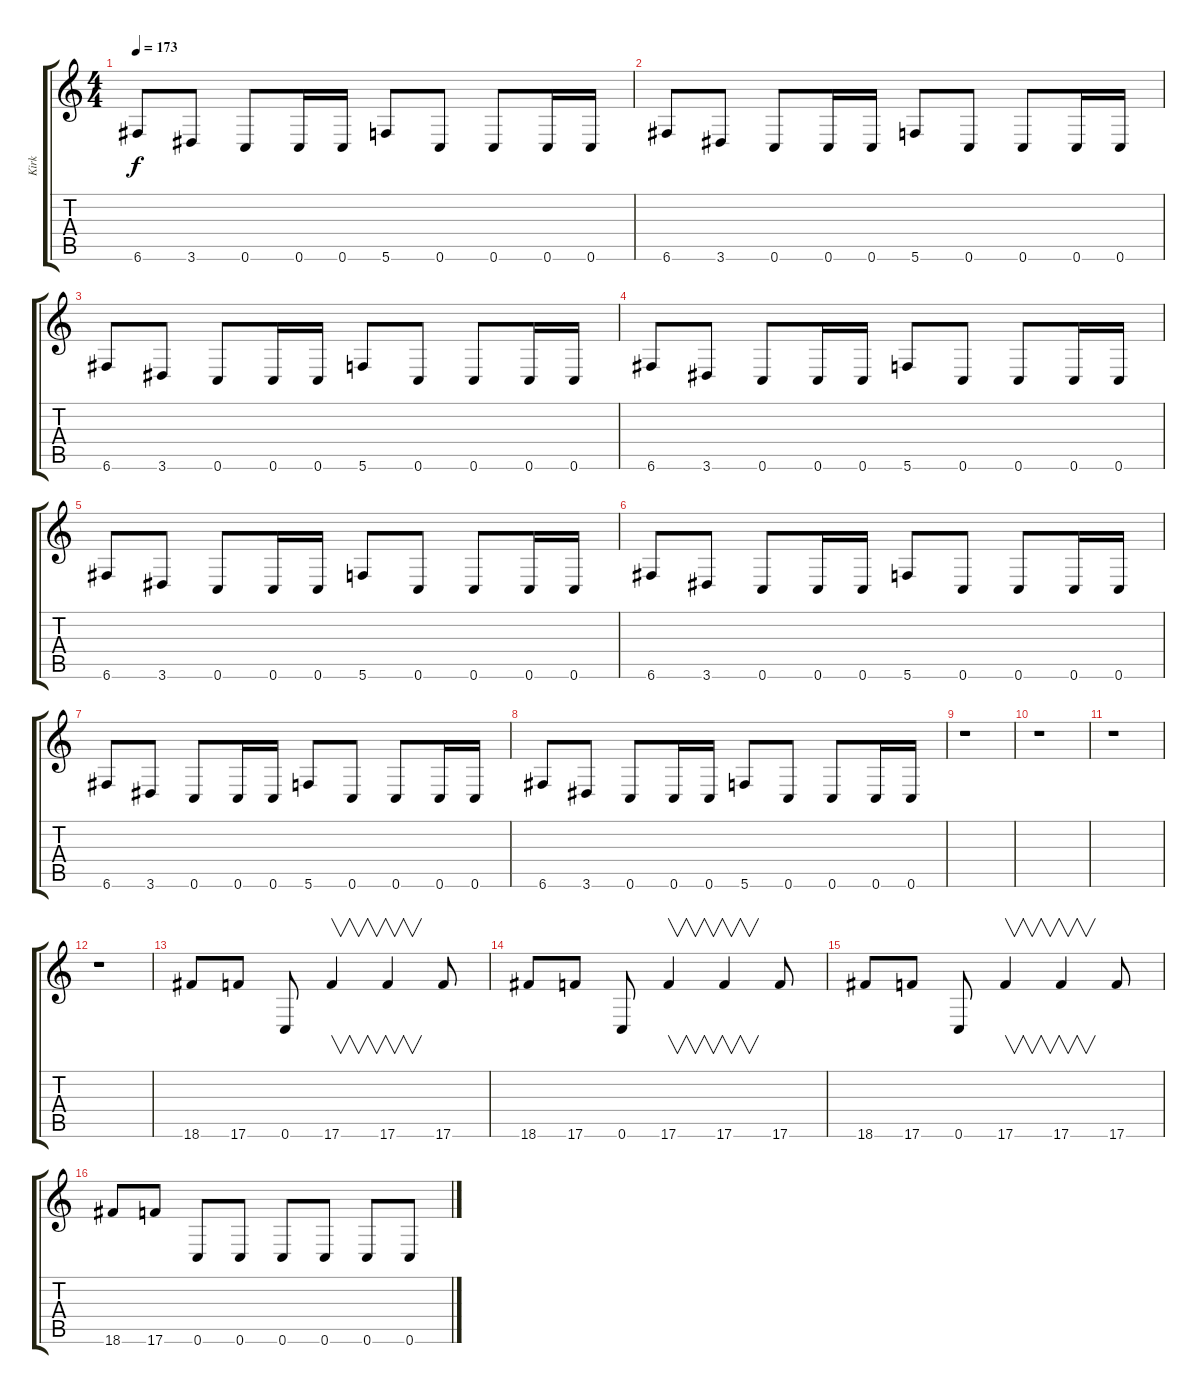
\track ("Kirk" "Kirk") {instrument distortionguitar}
\staff {score tabs}
\tuning (D4 A3 F3 C3 G2 C2) {hide}
\ts (4 4)
\tempo 173
\clef g2
\ks c
6.6.8{dy f} 3.6.8 0.6.8 0.6.16 0.6.16 5.6.8 0.6.8 0.6.8 0.6.16 0.6.16 |
6.6.8 3.6.8 0.6.8 0.6.16 0.6.16 5.6.8 0.6.8 0.6.8 0.6.16 0.6.16 |
6.6.8 3.6.8 0.6.8 0.6.16 0.6.16 5.6.8 0.6.8 0.6.8 0.6.16 0.6.16 |
6.6.8 3.6.8 0.6.8 0.6.16 0.6.16 5.6.8 0.6.8 0.6.8 0.6.16 0.6.16 |
6.6.8 3.6.8 0.6.8 0.6.16 0.6.16 5.6.8 0.6.8 0.6.8 0.6.16 0.6.16 |
6.6.8 3.6.8 0.6.8 0.6.16 0.6.16 5.6.8 0.6.8 0.6.8 0.6.16 0.6.16 |
6.6.8 3.6.8 0.6.8 0.6.16 0.6.16 5.6.8 0.6.8 0.6.8 0.6.16 0.6.16 |
6.6.8 3.6.8 0.6.8 0.6.16 0.6.16 5.6.8 0.6.8 0.6.8 0.6.16 0.6.16 |
r.1 |
r.1 |
r.1 |
r.1 |
18.6.8 17.6.8 0.6.8 17.6.4{v} 17.6.4{v} 17.6.8 |
18.6.8 17.6.8 0.6.8 17.6.4{v} 17.6.4{v} 17.6.8 |
18.6.8 17.6.8 0.6.8 17.6.4{v} 17.6.4{v} 17.6.8 |
18.6.8 17.6.8 0.6.8 0.6.8 0.6.8 0.6.8 0.6.8 0.6.8
